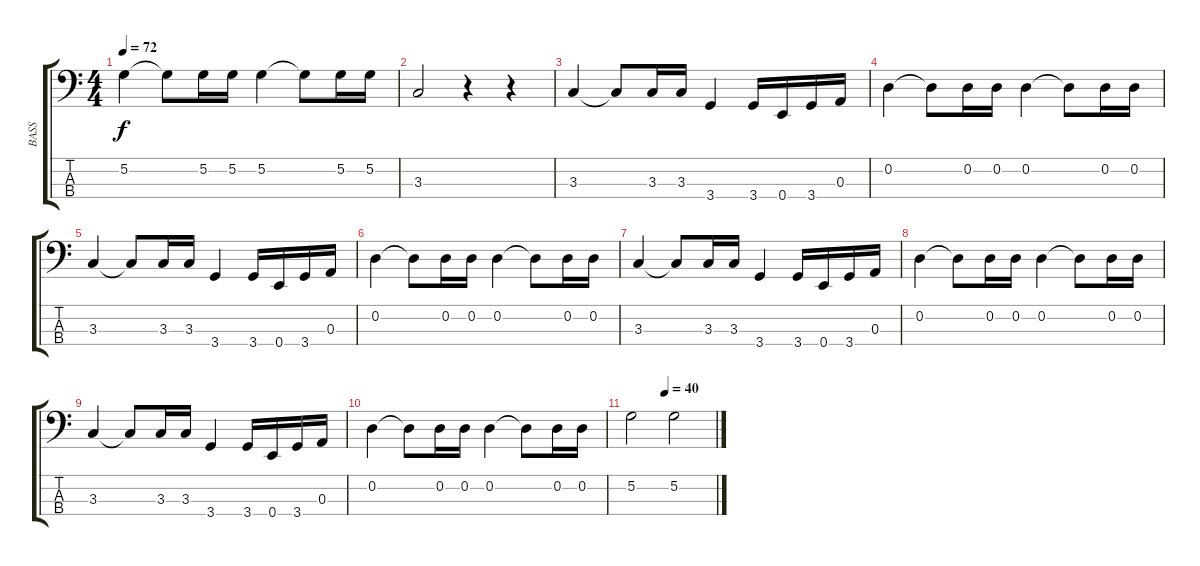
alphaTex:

\track ("BASS" "BASS") {instrument electricbassfinger}
\staff {score tabs}
\tuning (G2 D2 A1 E1) {hide}
\ts (4 4)
\tempo 72
\clef f4
\ks c
5.2.4{dy f} 5.2{t}.8 5.2.16 5.2.16 5.2.4 5.2{t}.8 5.2.16 5.2.16 |
3.3.2 r.4 r.4 |
3.3.4 3.3{t}.8 3.3.16 3.3.16 3.4.4 3.4.16 0.4.16 3.4.16 0.3.16 |
0.2.4 0.2{t}.8 0.2.16 0.2.16 0.2.4 0.2{t}.8 0.2.16 0.2.16 |
3.3.4 3.3{t}.8 3.3.16 3.3.16 3.4.4 3.4.16 0.4.16 3.4.16 0.3.16 |
0.2.4 0.2{t}.8 0.2.16 0.2.16 0.2.4 0.2{t}.8 0.2.16 0.2.16 |
3.3.4 3.3{t}.8 3.3.16 3.3.16 3.4.4 3.4.16 0.4.16 3.4.16 0.3.16 |
0.2.4 0.2{t}.8 0.2.16 0.2.16 0.2.4 0.2{t}.8 0.2.16 0.2.16 |
3.3.4 3.3{t}.8 3.3.16 3.3.16 3.4.4 3.4.16 0.4.16 3.4.16 0.3.16 |
0.2.4 0.2{t}.8 0.2.16 0.2.16 0.2.4 0.2{t}.8 0.2.16 0.2.16 |
\tempo (40 0.40625)
5.2.2 5.2.2
